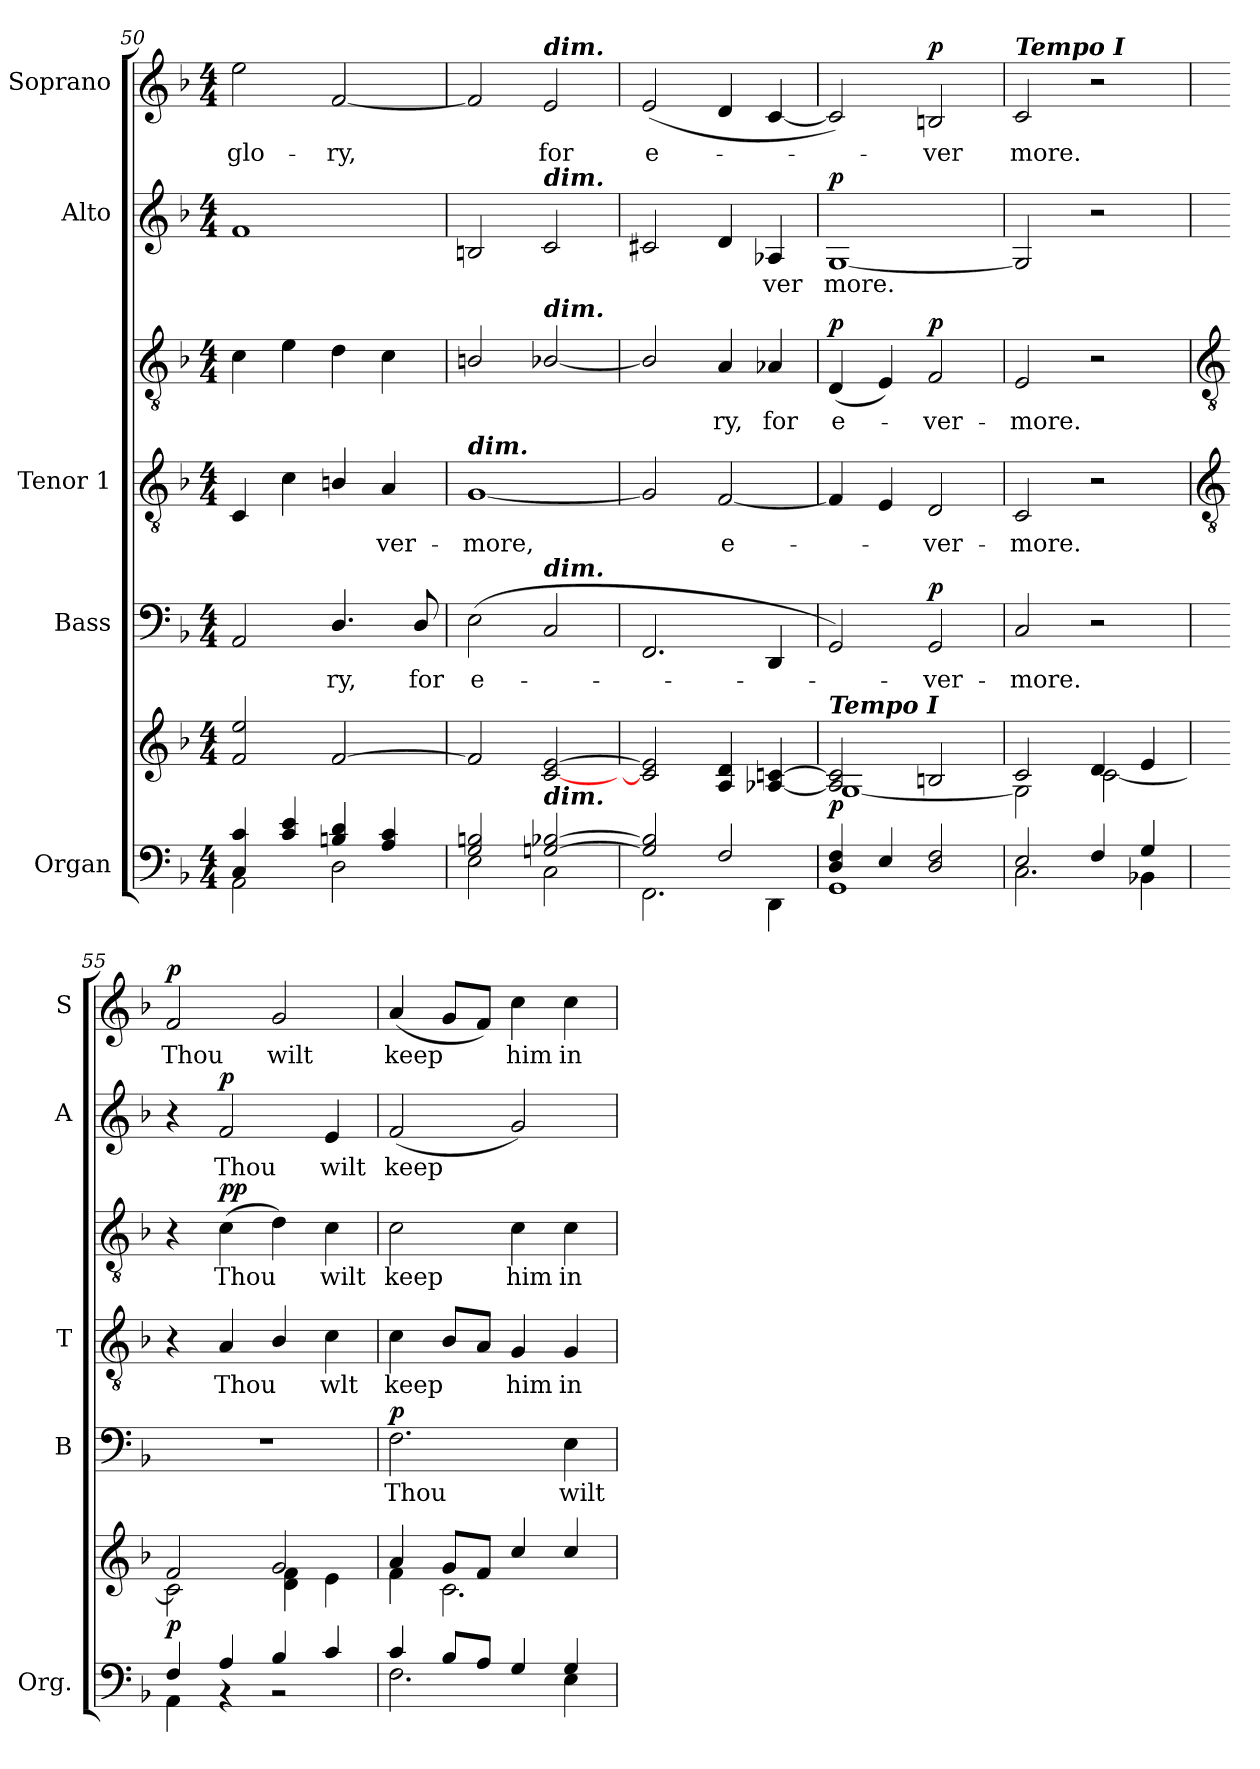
**kern	**kern	**dynam	**kern	**text	**dynam	**kern	**text	**kern	**text	**dynam	**kern	**text	**dynam	**kern	**text	**dynam
*part5	*part5	*part5	*part4	*part4	*part4	*part3	*part3	*part3	*part3	*part3	*part2	*part2	*part2	*part1	*part1	*part1
*staff7	*staff6	*staff6/7	*staff5	*staff5	*staff5	*staff4	*staff4	*staff3	*staff3	*staff3/4	*staff2	*staff2	*staff2	*staff1	*staff1	*staff1
*I"Organ	*	*	*I"Bass	*	*	*I"Tenor 1	*	*	*	*	*I"Alto	*	*	*I"Soprano	*	*
*I'Org.	*	*	*I'B	*	*	*I'T	*	*	*	*	*I'A	*	*	*I'S	*	*
*clefF4	*clefG2	*	*clefF4	*	*	*clefGv2	*	*clefGv2	*	*	*clefG2	*	*	*clefG2	*	*
*k[b-]	*k[b-]	*	*k[b-]	*	*	*k[b-]	*	*k[b-]	*	*	*k[b-]	*	*	*k[b-]	*	*
*F:	*F:	*	*F:	*	*	*F:	*	*F:	*	*	*F:	*	*	*F:	*	*
*M4/4	*M4/4	*	*M4/4	*	*	*M4/4	*	*M4/4	*	*	*M4/4	*	*	*M4/4	*	*
=50	=50	=50	=50	=50	=50	=50	=50	=50	=50	=50	=50	=50	=50	=50	=50	=50
*^	*^	*	*	*	*	*	*	*	*	*	*	*	*	*	*	*
!	!	!	!	!	!	!	!	!	!	!	!	!	!	!	!	!	!LO:LY:b	!
4C/ 4c/	2AA\	2f/ 2ee/	1ryy	.	2AA	.	.	4C	.	4c	.	.	1f	.	.	2ee	glo-	.
4c/ 4e/	.	.	.	.	.	.	.	4c	.	4e	.	.	.	.	.	.	.	.
!	!	!	!	!	!	!LO:LY:b	!	!	!	!	!	!	!	!	!	!	!LO:LY:b	!
4Bn/ 4d/	2D\	[2f/	.	.	4.D/	ry,	.	4Bn/	.	4d	.	.	.	.	.	[2f	-ry,	.
!	!	!	!	!	!	!	!	!	!LO:LY:b	!	!	!	!	!	!	!	!	!
4A/ 4c/	.	.	.	.	.	.	.	4A	ver-	4c	.	.	.	.	.	.	.	.
!	!	!	!	!	!	!LO:LY:b	!	!	!	!	!	!	!	!	!	!	!	!
.	.	.	.	.	8D/	for	.	.	.	.	.	.	.	.	.	.	.	.
=51	=51	=51	=51	=51	=51	=51	=51	=51	=51	=51	=51	=51	=51	=51	=51	=51	=51	=51
!	!	!	!	!	!	!	!	!LO:TX:a:Bi:t=dim.	!	!	!	!	!	!	!	!	!	!
!	!	!	!	!	!	!LO:LY:b	!	!	!LO:LY:b	!	!	!	!	!	!	!	!	!
2G/ 2Bn/	2E\	2f/]	2ryy	.	(<2E	e-	.	[1G	-more,	2Bn/	.	.	2Bn	.	.	2f]	.	.
!	!	!	!	!	!	!	!	!	!	!	!	!	!	!	!	!LO:TX:a:Bi:t=dim.	!	!
!	!	!	!	!	!	!	!	!	!	!	!	!	!LO:TX:a:Bi:t=dim.	!	!	!	!	!
!	!	!	!	!	!	!	!	!	!	!LO:TX:a:Bi:t=dim.	!	!	!	!	!	!	!	!
!	!	!	!	!	!LO:TX:a:Bi:t=dim.	!	!	!	!	!	!	!	!	!	!	!	!	!
!LO:TX:a:Bi:t=dim.	!	!	!	!	!	!	!	!	!	!	!	!	!	!	!	!	!	!
!	!	!	!	!	!	!	!	!	!	!	!	!	!	!	!	!	!LO:LY:b	!
[2Gn/ [2B-X/	2C\	[2c/ [2e/	2ryy	.	2C	.	.	.	.	[2B-X/	.	.	2c	.	.	2e	for	.
=52	=52	=52	=52	=52	=52	=52	=52	=52	=52	=52	=52	=52	=52	=52	=52	=52	=52	=52
!	!	!	!	!	!	!	!	!	!	!	!	!	!	!	!	!	!LO:LY:b	!
2G/] 2B-/]	2.FF\	2c#/] 2e/]	2ryy	.	2.FF	.	.	2G]	.	2B-/]	.	.	2c#X	.	.	(<2e	e-	.
!	!	!	!	!	!	!	!	!	!LO:LY:b	!	!LO:LY:b	!	!	!	!	!	!	!
2F/	.	4A/ 4d/	4ryy	.	.	.	.	[2F	e-	4A	ry,	.	4d	.	.	4d	.	.
!	!	!	!	!	!	!	!	!	!	!	!LO:LY:b	!	!	!LO:LY:b	!	!	!	!
.	4DD\	[4A-X/ [4cn/	4ryy	.	4DD	.	.	.	.	4A-X	for	.	4A-X	ver	.	[4c	.	.
=53	=53	=53	=53	=53	=53	=53	=53	=53	=53	=53	=53	=53	=53	=53	=53	=53	=53	=53
!	!	!LO:TX:a:Bi:t=Tempo I	!	!	!	!	!	!	!	!	!	!	!	!	!	!	!	!
!	!	!	!	!LO:DY:b	!	!	!	!	!	!	!LO:LY:b	!LO:DY:b	!	!LO:LY:b	!LO:DY:b	!	!	!
4D/ 4F/	1GG\	2A-/] 2c/]	[1G\	p	2GG)	.	.	4F]	.	(<4D	e-	p	[1G	more.	p	2c])	.	.
4E/	.	.	.	.	.	.	.	4E	.	4E)	.	.	.	.	.	.	.	.
!	!	!	!	!	!	!LO:LY:b	!LO:DY:b	!	!LO:LY:b	!	!LO:LY:b	!LO:DY:b=2	!	!	!	!	!LO:LY:b	!LO:DY:b
2D/ 2F/	.	2Bn/	.	.	2GG	ver-	p	2D	-ver-	2F	ver-	p	.	.	.	2Bn	ver	p
=54	=54	=54	=54	=54	=54	=54	=54	=54	=54	=54	=54	=54	=54	=54	=54	=54	=54	=54
!	!	!	!	!	!	!	!	!	!	!	!	!	!	!	!	!LO:TX:a:Bi:t=Tempo I	!	!
!	!	!	!	!	!	!LO:LY:b	!	!	!LO:LY:b	!	!LO:LY:b	!	!	!	!	!	!LO:LY:b	!
2E/	2.C\	2c/	2G\]	.	2C	-more.	.	2C	more.	2E	-more.	.	2G]	.	.	2c	more.	.
4F/	.	4d/	[2c\	.	2r	.	.	2r	.	2r	.	.	2r	.	.	2r	.	.
4G/	4BB-X\	4e/	.	.	.	.	.	.	.	.	.	.	.	.	.	.	.	.
!!LO:LB:g=z
=55	=55	=55	=55	=55	=55	=55	=55	=55	=55	=55	=55	=55	=55	=55	=55	=55	=55	=55
*	*	*	*	*	*	*	*	*clefGv2	*	*clefGv2	*	*	*	*	*	*	*	*
!	!	!	!	!LO:DY:b	!	!	!	!	!	!	!	!	!	!	!	!	!LO:LY:b	!LO:DY:b
4F/	4AA\	2f/	2c\]	p	1r	.	.	4r	.	4r	.	.	4r	.	.	2f	Thou	p
!	!	!	!	!	!	!	!	!	!LO:LY:b	!	!LO:LY:b	!LO:DY:b=2	!	!LO:LY:b	!	!	!	!
!	!	!	!	!	!	!	!	!	!	!	!	!LO:DY:n=1:b	!	!	!LO:DY:b	!	!	!
4A/	4r	.	.	.	.	.	.	4A	Thou	(>4c	Thou	p p	2f	Thou	p	.	.	.
!	!	!	!	!	!	!	!	!	!	!	!	!	!	!	!	!	!LO:LY:b	!
4B-/	2r	2g/	4d\ 4f\	.	.	.	.	4B-/	.	4d)	.	.	.	.	.	2g	wilt	.
!	!	!	!	!	!	!	!	!	!LO:LY:b	!	!LO:LY:b	!	!	!LO:LY:b	!	!	!	!
4c/	.	.	4e\	.	.	.	.	4c	wlt	4c	wilt	.	4e	wilt	.	.	.	.
=56	=56	=56	=56	=56	=56	=56	=56	=56	=56	=56	=56	=56	=56	=56	=56	=56	=56	=56
!	!	!	!	!	!	!LO:LY:b	!LO:DY:b	!	!LO:LY:b	!	!LO:LY:b	!	!	!LO:LY:b	!	!	!LO:LY:b	!
4c/	2.F\	4a/	4f\	.	2.F	Thou	p	4c	keep	2c	keep	.	(<2f	keep	.	(<4a	keep	.
8B-/L	.	8g/L	2.c\	.	.	.	.	8B-L	.	.	.	.	.	.	.	8gL	.	.
8A/J	.	8f/J	.	.	.	.	.	8AJ	.	.	.	.	.	.	.	8fJ)	.	.
!	!	!	!	!	!	!	!	!	!LO:LY:b	!	!LO:LY:b	!	!	!	!	!	!LO:LY:b	!
4G/	.	4cc/	.	.	.	.	.	4G	him	4c	him	.	2g)	.	.	4cc	him	.
!	!	!	!	!	!	!LO:LY:b	!	!	!LO:LY:b	!	!LO:LY:b	!	!	!	!	!	!LO:LY:b	!
4G/	4E\	4cc/	.	.	4E	wilt	.	4G	in	4c	in	.	.	.	.	4cc	in	.
*v	*v	*	*	*	*	*	*	*	*	*	*	*	*	*	*	*	*	*
*	*v	*v	*	*	*	*	*	*	*	*	*	*	*	*	*	*	*
=	=	=	=	=	=	=	=	=	=	=	=	=	=	=	=	=
*-	*-	*-	*-	*-	*-	*-	*-	*-	*-	*-	*-	*-	*-	*-	*-	*-
